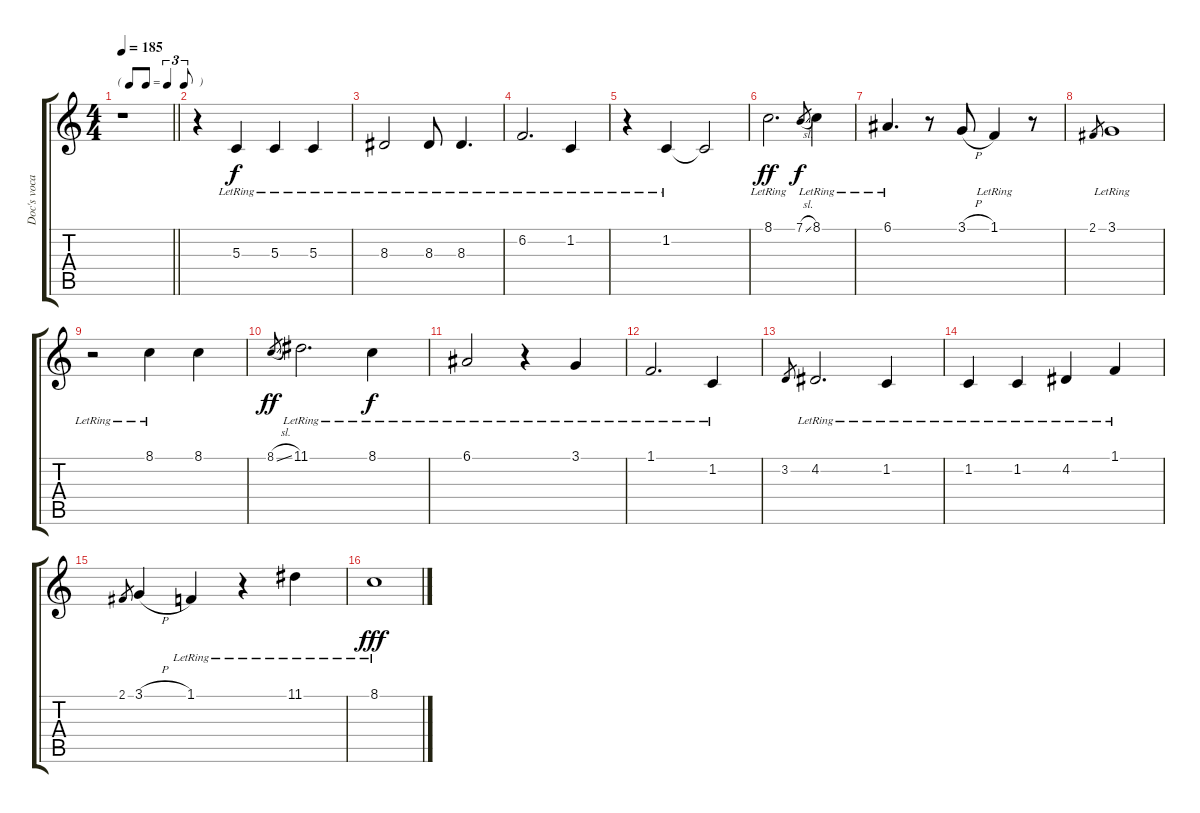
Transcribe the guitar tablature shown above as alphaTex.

\track ("Doc's vocal" "Doc's voca") {instrument acousticgrandpiano}
\staff {score tabs}
\tuning (E4 B3 G3 D3 A2 E2) {hide}
\ts (4 4)
\tf triplet8th
\tempo 185
\clef g2
\barLineRight lightlight
\ks c
r.1{dy f} |
r.4 5.3{lr}.4 5.3{lr}.4 5.3{lr}.4 |
8.3{lr}.2 8.3{lr}.8 8.3{lr}.4{d} |
6.2{lr}.2{d} 1.2{lr}.4 |
r.4 1.2{lr}.4 1.2{t}.2 |
8.1{lr}.2{d dy ff} 7.1{sl}.8{gr dy f} 8.1{lr}.4 |
6.1{lr}.4{d} r.8 3.1{h}.8 1.1{lr}.4 r.8 |
2.1.8{gr} 3.1{lr}.1 |
r.2 8.1{lr}.4 8.1.4 |
8.1{sl}.8{gr dy ff} 11.1{lr}.2{d} 8.1{lr}.4{dy f} |
6.1{lr}.2 r.4 3.1{lr}.4 |
1.1{lr}.2{d} 1.2{lr}.4 |
3.2.8{gr} 4.2{lr}.2{d} 1.2{lr}.4 |
1.2{lr}.4 1.2{lr}.4 4.2{lr}.4 1.1{lr}.4 |
2.1.8{gr} 3.1{h}.4 1.1{lr}.4 r.4 11.1{lr}.4 |
8.1{lr}.1{dy fff}
